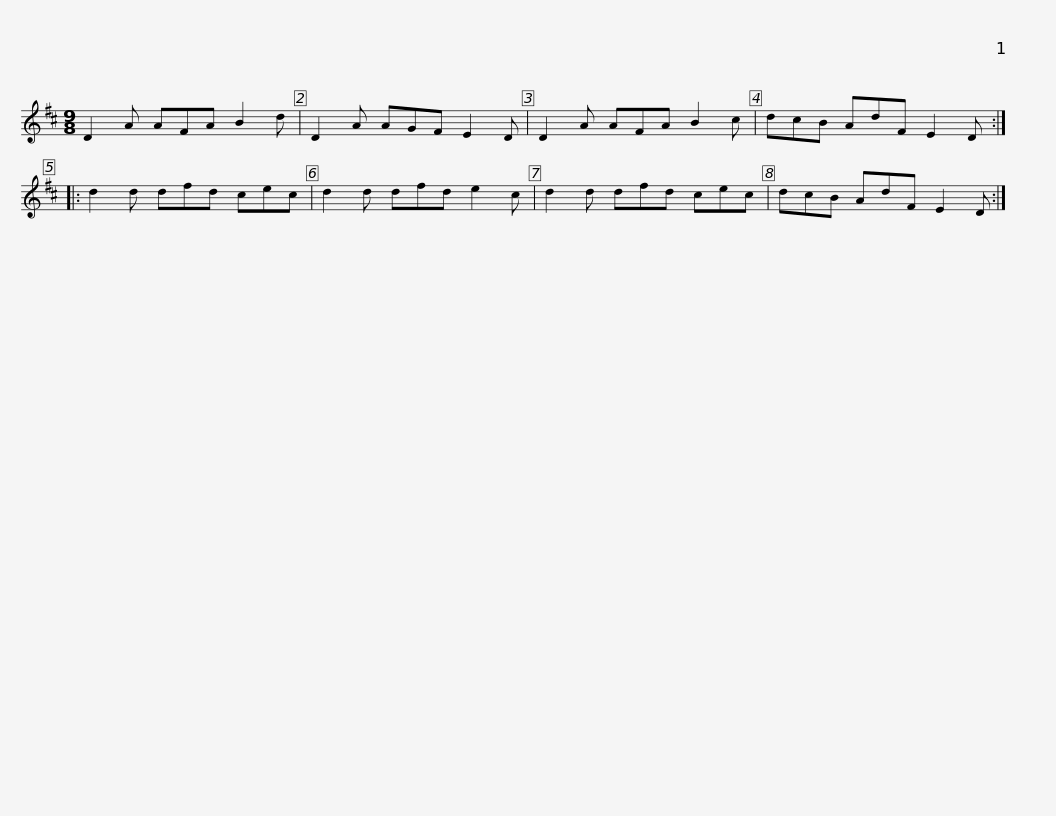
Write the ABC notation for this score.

X:1
L:1/8
M:9/8
I:linebreak $
K:D
V:1 treble
V:1
 D2 A AFA B2 d | D2 A AGF E2 D | D2 A AFA B2 c | dcB AdF E2 D :: d2 d dfd cec |$ %5
 d2 d dfd e2 c | d2 d dfd cec | dcB AdF E2 D :| %8
